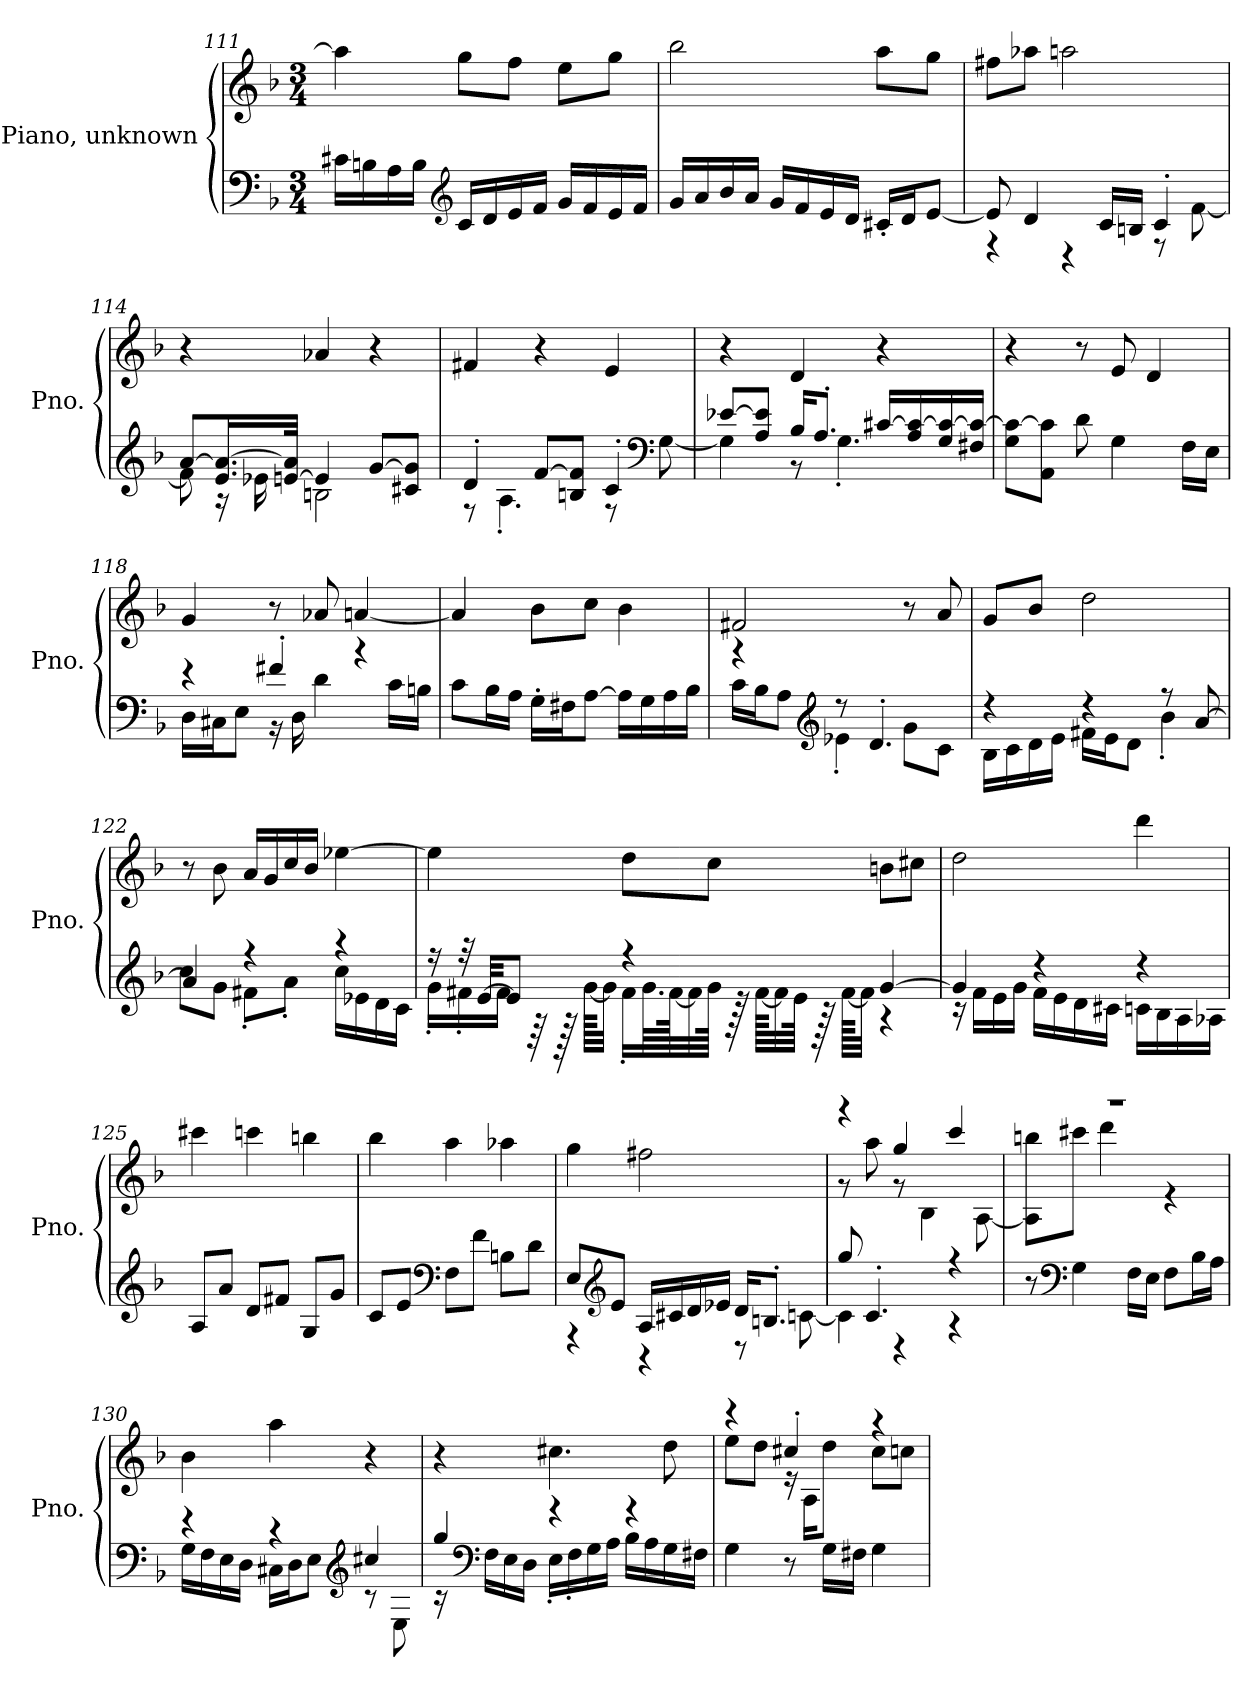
**kern	**kern
*part1	*part1
*staff2	*staff1
*I"Piano, unknown	*
*I'Pno.	*
!!LO:LB:g=z
*clefF4	*clefG2
*k[b-]	*k[b-]
*M3/4	*M3/4
=111	=111
16c#X\LL	4aa\]
16Bn\	.
16A\	.
16B\JJ	.
*clefG2	*
16c#/LL	8gg\L
16d/	.
16e/	8ff\J
16f/JJ	.
16g/LL	8ee\L
16f/	.
16e/	8gg\J
16f/JJ	.
=112	=112
16g/LL	2bb-\
16a/	.
16b-/	.
16a/JJ	.
16g/LL	.
16f/	.
16e/	.
16d/JJ	.
16c#X'/LL	8aa\L
16d/J	.
[8e/J	8gg\J
=113	=113
*^	*
8e/]	4r	8ff#X\L
4d/	.	8aa-X\J
.	4r	2aan\
16c/LL	.	.
16Bn/JJ	.	.
4c'/	8r	.
.	[8f\	.
!!LO:LB:g=z
=114	=114	=114
[8a/L	8f\]	4r
16.e/ 16.a/_L	16r	.
.	16e-X\	.
[32en/ 32a/]JJk	.	.
4e/]	2Bn\	4a-X/
[8g/L	.	4r
8c#X/ 8g/]J	.	.
=115	=115	=115
4d'/	8r	4f#X/
.	4.A'\	.
[8f/L	.	4r
8Bn/ 8f/]J	.	.
4c'/	8r	4e/
*clefF4	*	*
.	[8G\	.
=116	=116	=116
[8e-X/L	4G\]	4r
8A/ 8e-/]J	.	.
16B-/KL	8r	4d/
8.A'/J	.	.
.	4.G'\	.
[16c#X/LL	.	4r
16A/ 16c#/_	.	.
16G/ 16c#/_	.	.
16F#X/ 16c#/_JJ	.	.
*v	*v	*
=117	=117
8G\ 8c#\_L	4r
8AA\ 8c#\]J	.
8d\	8r
4G\	8e/
.	4d/
16F\LL	.
16E\JJ	.
!!LO:LB:g=z
=118	=118
*^	*
4r	16D\LL	4g/
.	16C#X\J	.
.	8E\J	.
4f#X'/	16r	8r
.	16D\	.
.	4d\	8a-X/
4r	.	[4an/
.	16c\LL	.
.	16Bn\JJ	.
*v	*v	*
=119	=119
8c\L	4a/]
16B-\L	.
16A\JJ	.
16G'\LL	8b-\L
16F#X\J	.
[8A\J	8cc\J
16A\LL]	4b-\
16G\	.
16A\	.
16B-\JJ	.
=120	=120
*^	*
4r	16c\LL	2f#X/
.	16B-\J	.
.	8A\J	.
*clefG2	*	*
8r	4e-X'\	.
4.d'/	.	.
.	8g\L	8r
.	8c\J	8a/
!!LO:LB:g=z
=121	=121	=121
4r	16B-\LL	8g/L
.	16c\	.
.	16d\	8b-/J
.	16e\JJ	.
4r	16f#X\LL	2dd\
.	16e\J	.
.	8d\J	.
8r	4b-'\	.
[8a/	.	.
=122	=122	=122
4a/]	8cc\L	8r
.	8g\J	8b-\
4r	8f#X'\L	16a/LL
.	.	16g/
.	8a'\J	16cc/
.	.	16b-/JJ
4r	16cc\LL	[4ee-X\
.	16e-X\	.
.	16d\	.
.	16c\JJ	.
!!LO:PB:g=z
=123	=123	=123
16r	16g'\LL	4ee-\]
32r	16f#X'\	.
[32e/KKL	.	.
8e/J]	16f#\JJ	.
.	64r	.
.	128r	.
.	[128g\KKLLL	.
.	32g\JJJ]	.
4r	16f#'\LL	8dd\L
.	64.g\LL	.
.	[128f#\JK	.
.	32f#\]	.
.	64g\JJJk	8cc\J
.	128r	.
.	[128f#\KKLLL	.
.	32f#\]	.
.	64e\JJJk	.
.	128r	.
.	[128f#\KKLLL	.
.	32f#\JJJ]	.
[4g/	4r	8bn\L
.	.	8cc#X\J
=124	=124	=124
4g/]	16r	2dd\
.	16f\LL	.
.	16e\	.
.	16g\JJ	.
4r	16f\LL	.
.	16e\	.
.	16d\	.
.	16c#X\JJ	.
4r	16cn\LL	4ddd\
.	16B-\	.
.	16A\	.
.	16A-X\JJ	.
*v	*v	*
!!LO:LB:g=z
=125	=125
8A/L	4ccc#X\
8a/J	.
8d/L	4cccn\
8f#X/J	.
8G/L	4bbn\
8g/J	.
=126	=126
8c/L	4bb-\
8e/J	.
*clefF4	*
8F\L	4aa\
8f\J	.
8Bn\L	4aa-X\
8d\J	.
=127	=127
*^	*
8E/L	4r	4gg\
*clefG2	*	*
8e/J	.	.
16A/LL	4r	2ff#X\
16c#X/	.	.
16d/	.	.
16e-X/JJ	.	.
16d/KL	8r	.
8.Bn'/J	.	.
.	[8cn\	.
=128	=128	=128
*	*	*^
8gg/	4c\]	4r	8r
4.c'/	.	.	8aa\
.	4r	4gg/	8r
.	.	.	4B-\
4r	4r	4ccc/	.
.	.	.	[8A\
*v	*v	*	*
!!LO:LB:g=z	!!
=129	=129	=129
8r	2.r	8A\] 8bbn\L
*clefF4	*	*
4G\	.	8ccc#X\J
.	.	4ddd\
16F\LL	.	.
16E\JJ	.	.
8F\L	.	4r
16B-\L	.	.
16A\JJ	.	.
*	*v	*v
=130	=130
*^	*
4r	16G\LL	4b-\
.	16F\	.
.	16E\	.
.	16D\JJ	.
4r	16C#X\LL	4aa\
.	16D\J	.
.	8E\J	.
*clefG2	*	*
4cc#X/	8r	4r
.	8E\	.
=131	=131	=131
4gg/	16r	4r
*clefF4	*	*
.	16F\LL	.
.	16E\	.
.	16D\JJ	.
4r	16E'\LL	4.cc#X\
.	16F'\	.
.	16G\	.
.	16A\JJ	.
4r	16B-\LL	.
.	16A\	.
.	16G\	8dd\
.	16F#X\JJ	.
*v	*v	*
!!LO:LB:g=z
=132	=132
*	*^
4G\	4r	8ee\L
.	.	8dd\J
8r	4cc#X'/	16r
.	.	16A\KL
16G\LL	.	8dd\J
16F#X\JJ	.	.
4G\	4r	8cc#\L
.	.	8ccn\J
*	*v	*v
=	=
*-	*-
